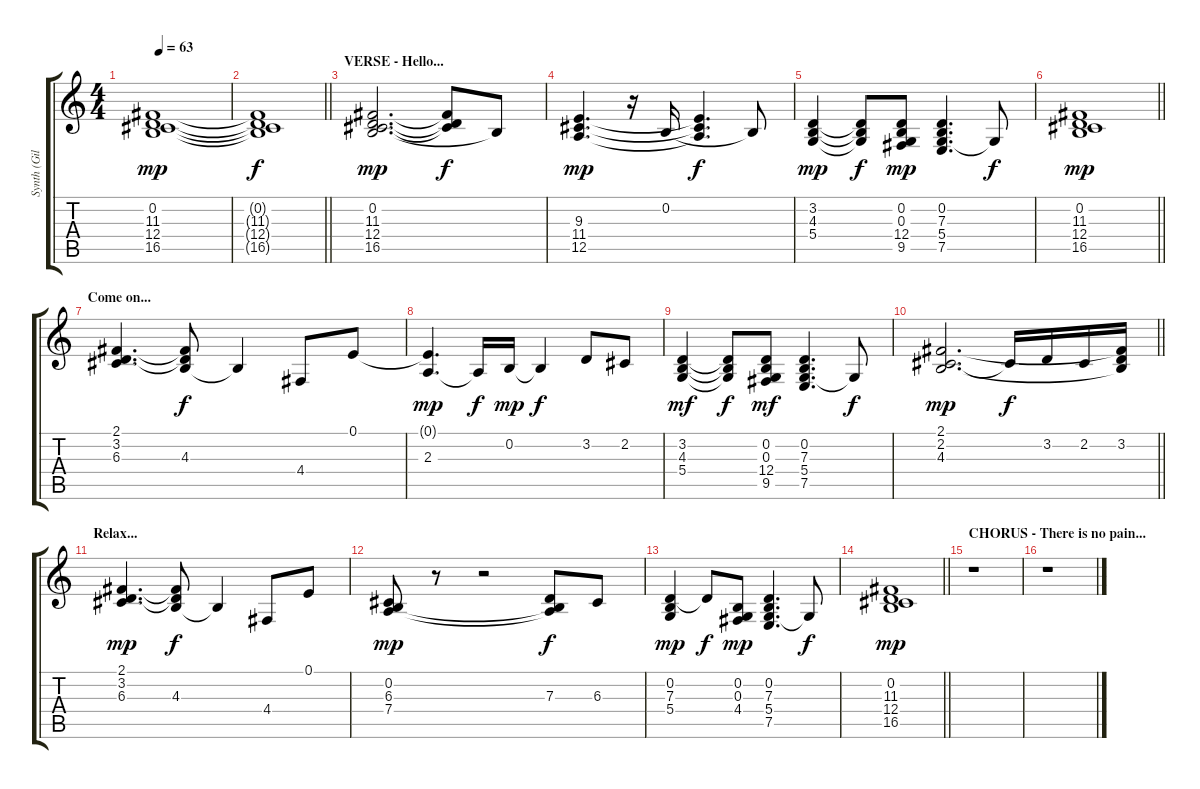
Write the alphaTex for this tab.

\track ("Synth (Gilmour)" "Synth (Gil") {instrument frenchhorn}
\staff {score tabs}
\tuning (E4 B3 G3 D3 A2 E2) {hide}
\ts (4 4)
\tempo 63
\clef g2
\ks c
(0.2 11.3 12.4 16.5).1{dy mp instrument frenchhorn} |
\barLineRight lightlight
(0.2{t} 11.3{t} 12.4{t} 16.5{t}).1{dy f} |
\section ("" "VERSE - Hello...")
(0.2 11.3 12.4 16.5).2{d dy mp} (11.3{t} 12.4{t} 16.5{t}).8{dy f} 0.2{t}.8 |
(9.3 11.4 12.5).4{d dy mp} r.16 0.2.16 (9.3{t} 11.4{t} 12.5{t}).4{d dy f} 0.2{t}.8 |
(3.2 4.3 5.4).4{dy mp} (3.2{t} 4.3{t} 5.4{t}).8{dy f} (0.2 0.3 12.4 9.5).8{dy mp} (0.2 7.3 5.4 7.5).4{d} 5.4{t}.8{dy f} |
\barLineRight lightlight
(0.2 11.3 12.4 16.5).1{dy mp} |
\section ("" "Come on...")
(2.1 3.2 6.3).4{d} (2.1{t} 3.2{t} 4.3).8{dy f} 4.3{t}.4 4.4.8 0.1.8 |
(0.1{t} 2.3).4{d dy mp} 2.3{t}.16{dy f} 0.2.16{dy mp} 0.2{t}.4{dy f} 3.2.8 2.2.8 |
(3.2 4.3 5.4).4{dy mf} (3.2{t} 4.3{t} 5.4{t}).8{dy f} (0.2 0.3 12.4 9.5).8{dy mf} (0.2 7.3 5.4 7.5).4{d} 5.4{t}.8{dy f} |
\barLineRight lightlight
(2.1 2.2 4.3).2{d dy mp} 2.2{t}.16{dy f} 3.2.16 2.2.16 (2.1{t} 3.2 4.3{t}).16 |
\section ("" "Relax...")
(2.1 3.2 6.3).4{d dy mp} (2.1{t} 3.2{t} 4.3).8{dy f} 4.3{t}.4 4.4.8 0.1.8 |
(0.2 6.3 7.4).8{dy mp} r.8 r.2 (0.2{t} 7.3 7.4{t}).8{dy f} 6.3.8 |
(0.2 7.3 5.4).4{dy mp} 7.3{t}.8{dy f} (0.2 0.3 4.4).8{dy mp} (0.2 7.3 5.4 7.5).4{d} 5.4{t}.8{dy f} |
\barLineRight lightlight
(0.2 11.3 12.4 16.5).1{dy mp} |
\section ("" "CHORUS - There is no pain...")
r.1 |
r.1
